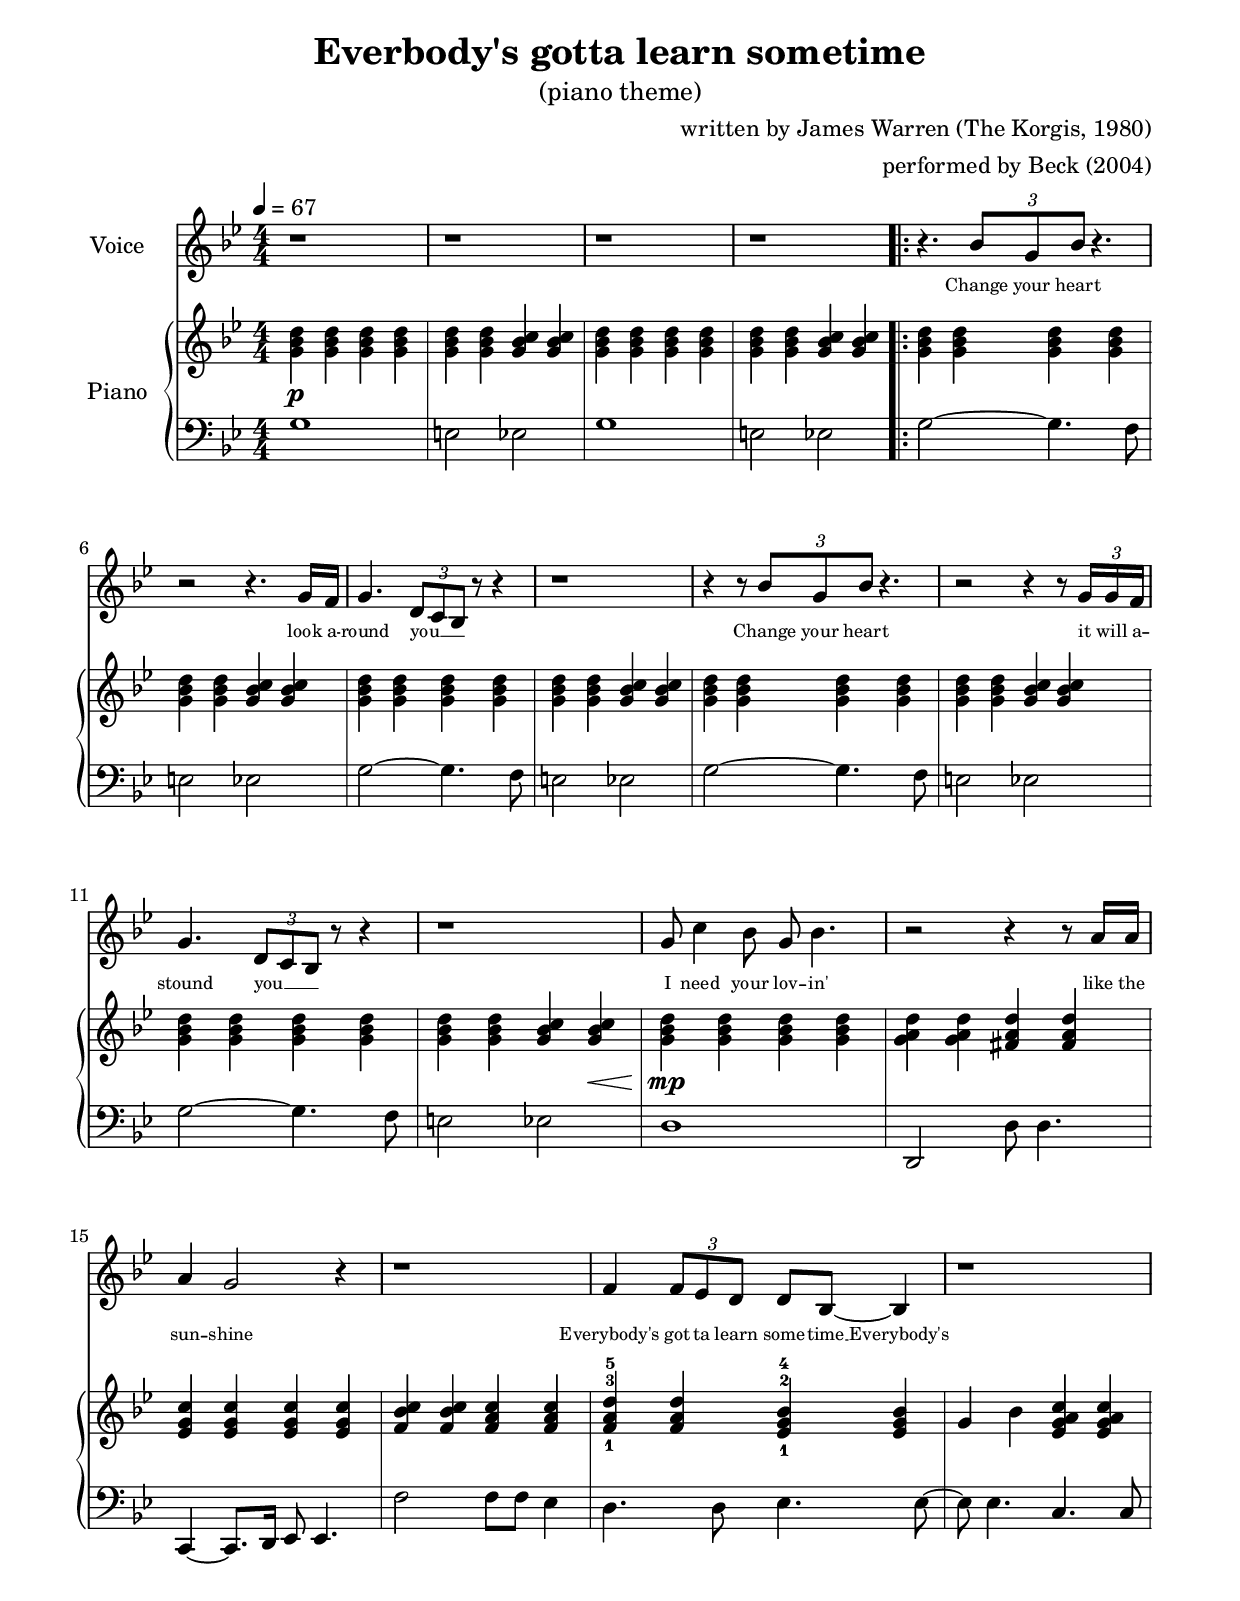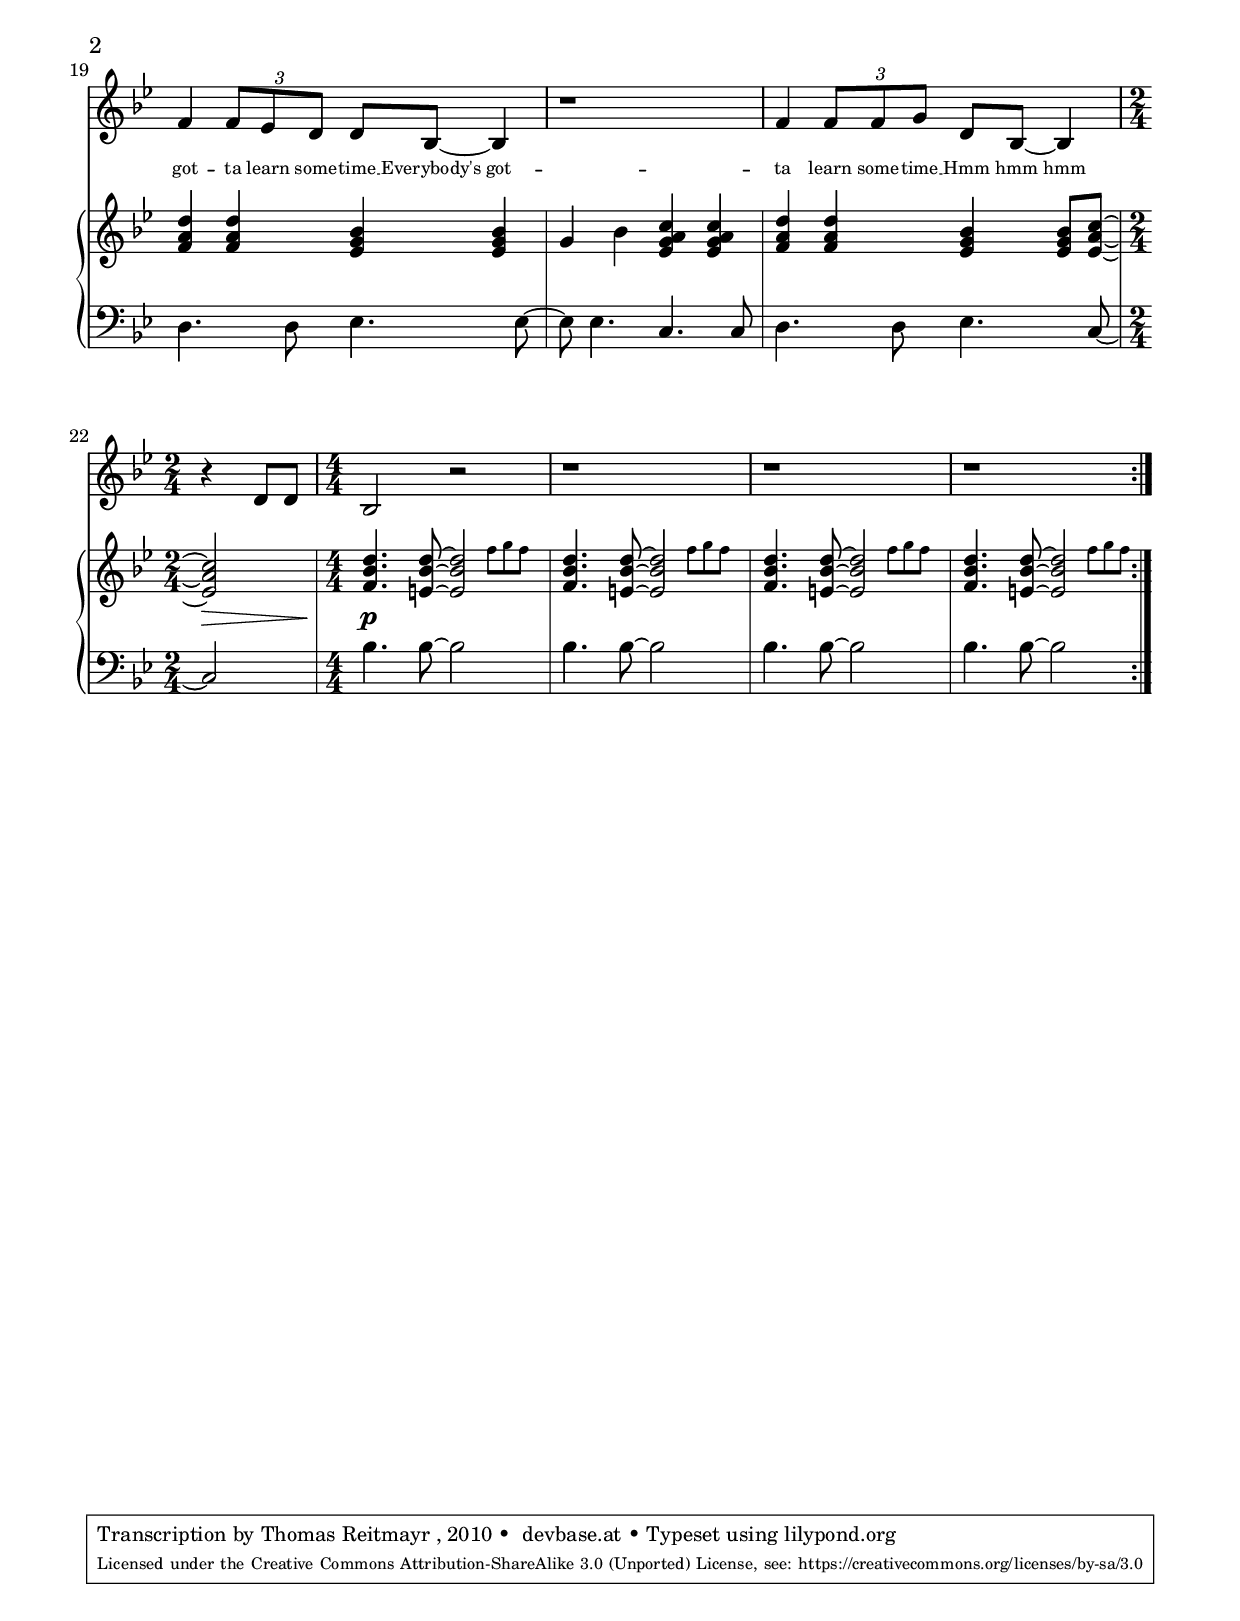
\version "2.24.0"

#(set-default-paper-size "a4")

\paper {
    line-width    = 180\mm
    left-margin   = 15\mm
    top-margin    = 15\mm
    bottom-margin = 20\mm
    %system-system-spacing.basic-distance = #30
    %last-bottom-spacing.minimum-distance = 20\mm
    %%indent = 50\mm
    %%set to ##t if your score is less than one page:
    %ragged-last-bottom = ##f
    %ragged-bottom = ##f
}

\header {
    % Everybody's Got To Learn Sometime
    % written by James Warren (The Korgis, 1980)
    % performed by Beck (2004)
    % Beck appears courtesy of Geffen Records
    % produced by Beck and Jon Brion
    title = "Everbody's gotta learn sometime"
    composer = "written by James Warren (The Korgis, 1980)"
    arranger = "performed by Beck (2004)"
    subtitle = \markup \medium "(piano theme)"
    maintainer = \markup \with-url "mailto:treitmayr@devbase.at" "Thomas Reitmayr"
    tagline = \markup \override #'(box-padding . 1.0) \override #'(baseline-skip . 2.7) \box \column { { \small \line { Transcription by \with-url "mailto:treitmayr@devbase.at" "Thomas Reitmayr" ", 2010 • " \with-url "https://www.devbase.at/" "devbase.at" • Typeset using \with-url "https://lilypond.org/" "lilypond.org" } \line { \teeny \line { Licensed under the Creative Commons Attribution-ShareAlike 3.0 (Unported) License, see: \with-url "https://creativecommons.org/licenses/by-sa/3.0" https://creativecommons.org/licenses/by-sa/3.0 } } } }
    %tagline = \markup \override #'(box-padding . 1.0) \override #'(baseline-skip . 2.7) \box \column { { \small \line { Transcription by \with-url "mailto:treitmayr@devbase.at" "Thomas Reitmayr" ", 2010 • " \with-url "https://www.devbase.at/" "devbase.at" • Typeset using \with-url "https://lilypond.org/" "lilypond.org" } } }
}

global = {
    \key bes \major
    \time 4/4
    \tempo 4 = 67
    \override BarLine.hair-thickness = #1.0
    %%\override Fingering.stencil = ##f
    %%\override Fingering.add-stem-support = ##t
    %%\override Fingering.staff-padding = #'()
}

VoiceA = \relative c''{
    \global
    \set Staff.instrumentName = "Voice"
    \clef treble
    r1 |  % 1
    r1 |  % 2
    r1 |  % 3
    r1 |  % 4
    r4. \tuplet 3/2 {bes8 g bes} r4. |  % 5
    r2 r4. g16 f |  % 6
    g4. \tuplet 3/2 {d8 c bes} r8 r4 |  % 7
    r1 |  % 8
    r4 r8 \tuplet 3/2 {bes'8 g bes} r4. |  % 9
    r2 r4 r8 \tuplet 3/2 { g16 g f } |  % 10
    %% r2 r4 r8 g16 f |  % 10
    g4. \tuplet 3/2 {d8 c bes} r8 r4 |  % 11
    r1 |  % 12
    g'8 c4 bes8 g8 bes4. |  %13
    r2 r4 r8 a16 a |  % 14
    a4 g2 r4 |  % 15
    r1 |  % 16
    f4 \tuplet 3/2 {f8 ees d} d8 bes ~ bes4 |  % 17
    r1 |  % 18
    f'4 \tuplet 3/2 {f8 ees d} d8 bes ~ bes4 |  % 19
    r1 |  % 20
    f'4 \tuplet 3/2 {f8 f g} d8 bes ~ bes4 |  % 21
    r4 d8 d8 |  % 22
    bes2  r2 |  % 23
    r1 |  % 24
    r1 |  % 25
    r1 |  % 26
}

firstVerse = \lyricmode {
    \set fontSize = #-3
    Change your heart
    look a -- round you __ _ _
    Change your heart
    it will a -- stound you __ _ _
    I need your lov -- in'
    like the sun -- shine
    Everybody's got -- ta learn some -- time __
    Everybody's got -- ta learn some -- time __
    Everybody's got -- ta learn some -- time __
    Hmm hmm hmm
}

ChordsAA = \chordmode {
    %% \germanChords
    g1:m |
    g2:m/e c:m/ees |
    g1:m |
    g2:m/e c:m/ees |
    g1:m |
    g2:m/e c:m/ees |
    g1:m |
    g2:m/e c:m/ees |
    g1:m |
    g2:m/e c:m/ees |
    g1:m |
    g2:m/e c:m/ees |
    g1:m |
    d2:sus4 d |
    c1:m |
    f2:sus4 f |
    d2:m ees |
    r2 a:m7 |
    d2:m ees |
    r2 a:m7 |
    d2:m ees |
    r2 |
    bes4.
}

AvoiceAA = \relative c'{
    \global
    %%\set Staff.instrumentName = "Piano"
    %%\set Staff.shortInstrumentName = #""
    \clef treble
    <g' bes d>4\p <g bes d> <g bes d> <g bes d>  | % 1
    <g bes d> <g bes d> <g bes c> <g bes c>  | % 2
    <g bes d>4 <g bes d> <g bes d> <g bes d>  | % 3
    <g bes d>4 <g bes d> <g bes c> <g bes c>  | % 4
    \repeat volta 2 {
        <g bes d>4 <g bes d> <g bes d> <g bes d>  | % 5
        <g bes d>4 <g bes d> <g bes c> <g bes c>  | % 6
        <g bes d>4 <g bes d> <g bes d> <g bes d>  | % 7
        <g bes d>4 <g bes d> <g bes c> <g bes c>  | % 8
        <g bes d>4 <g bes d> <g bes d> <g bes d>  | % 9
        <g bes d>4 <g bes d> <g bes c> <g bes c>  | % 10
        <g bes d>4 <g bes d> <g bes d> <g bes d>  | % 11
        <g bes d>4 <g bes d> <g bes c> <g bes c> \<  | % 12
        <g bes d>4\mp <g bes d> <g bes d> <g bes d>  | % 13
        <g a d>4 <g a d> <fis a d> <fis a d>  | % 14
        <ees g c>4 <ees g c> <ees g c> <ees g c>  | % 15
        <f bes c>4 <f bes c> <f a c> <f a c>  | % 16
        <f-1 a-3 d-5>4 <f a d> <ees-1 g-2 bes-4> <ees g bes>  | % 17
        g4 bes <ees, g a c> <ees g a c>  | % 18
        <f a d>4 <f a d> <ees g bes> <ees g bes>  | % 19
        g4 bes <ees, g a c> <ees g a c>  | % 20
        <f a d>4 <f a d> <ees g bes> <ees g bes>8 <ees a c>~  | % 21
        \time 2/4
        <ees a c>2 \>  | % 22
        \time 4/4
        %% <f bes d>4. <e bes' d>8~ <e bes' d> f' g f  | % 23
        %% <f, bes d>4. <e bes' d>8~ <e bes' d> f' g f  | % 24
        %% <f, bes d>4. <e bes' d>8~ <e bes' d> f' g f  | % 25
        %% <f, bes d>4. <e bes' d>8~ <e bes' d> f' g f  | % 26
        <f bes d>4.\p << { <e bes' d>8~ <e bes' d>2 } \\ { s2 \grace { f'8 [ g f ] } } >>  | % 23
        <f, bes d>4. << { <e bes' d>8~ <e bes' d>2 } \\ { s2 \grace { f'8 [ g f ] } } >>  | % 24
        <f, bes d>4. << { <e bes' d>8~ <e bes' d>2 } \\ { s2 \grace { f'8 [ g f ] } } >>  | % 25
        <f, bes d>4. << { <e bes' d>8~ <e bes' d>2 } \\ { s2 \grace { f'8 [ g f ] } } >>  | % 26
    }
}% end of last bar in partorvoice



AvoiceBA = \relative c{
    \global
    %\set Staff.instrumentName = #""
    %\set Staff.shortInstrumentName = #""
    \clef bass
    g'1  | % 1
    e2 ees  | % 2
    g1  | % 3
    e2 ees  | % 4
    g2~ g4. f8  | % 5
    e2 ees  | % 6
    g2~ g4. f8  | % 7
    e2 ees  | % 8
    g2~ g4. f8  | % 9
    e2 ees  | % 10
    g2~ g4. f8  | % 11
    e2 ees  | % 12
    d1  | % 13
    d,2 d'8 d4.  | % 14
    c,4~ c8. d16 ees8 ees4.  | % 15
    f'2 f8 f ees4  | % 16
    d4. d8 ees4. ees8~  | % 17
    %% ees8 ees4. c2  | % 18
    ees8 ees4. c4. c8  | % 18
    d4. d8 ees4. ees8~  | % 19
    ees8 ees4. c4. c8  | % 20
    d4. d8 ees4. c8~  | % 21
    c2  | % 22
    bes'4. bes8~ bes2  | % 23
    bes4. bes8~ bes2  | % 24
    bes4. bes8~ bes2  | % 25
    bes4. bes8~ bes2  | % 26
}% end of last bar in partorvoice


pianoPart = \new PianoStaff \with {
    instrumentName = "Piano"
    \override BarLine.hair-thickness = #1.0
    midiInstrument = "acoustic grand"
} <<
    \new Staff = "AvoiceAA" \AvoiceAA
    \new Staff = "AvoiceBA" \AvoiceBA
>>

voicePart = \new Voice = "lala" \with {
    instrumentName = "Voice"
    \override BarLine.hair-thickness = #1.0
    midiInstrument = "voice oohs"
} <<
    \VoiceA
    \new Lyrics \lyricsto "lala" \firstVerse
>>

chordPart = \new ChordNames {
    \override ChordName.font-size = #-2
    \ChordsAA
}


\score {
    <<
        %\chordPart
        \voicePart
        \pianoPart
    >>
    \layout {
        % define Dynamics context
        \context {
            \PianoStaff
            \accepts Dynamics
        }
        \set Score.skipBars = ##t
        \set Score.melismaBusyProperties = #'()
        %%\override Score.BarNumber.break-visibility = #end-of-line-invisible %%every bar is numbered.!!!
        %% remove previous line to get barnumbers only at beginning of system.
        \accidentalStyle modern-cautionary
        \set Score.rehearsalMarkFormatter = #format-mark-box-letters %%boxed rehearsal-marks
        \override Score.TimeSignature.style = #'numbered %%makes timesigs always numerical
    }
    \midi { }
}

#(set-global-staff-size 20)
